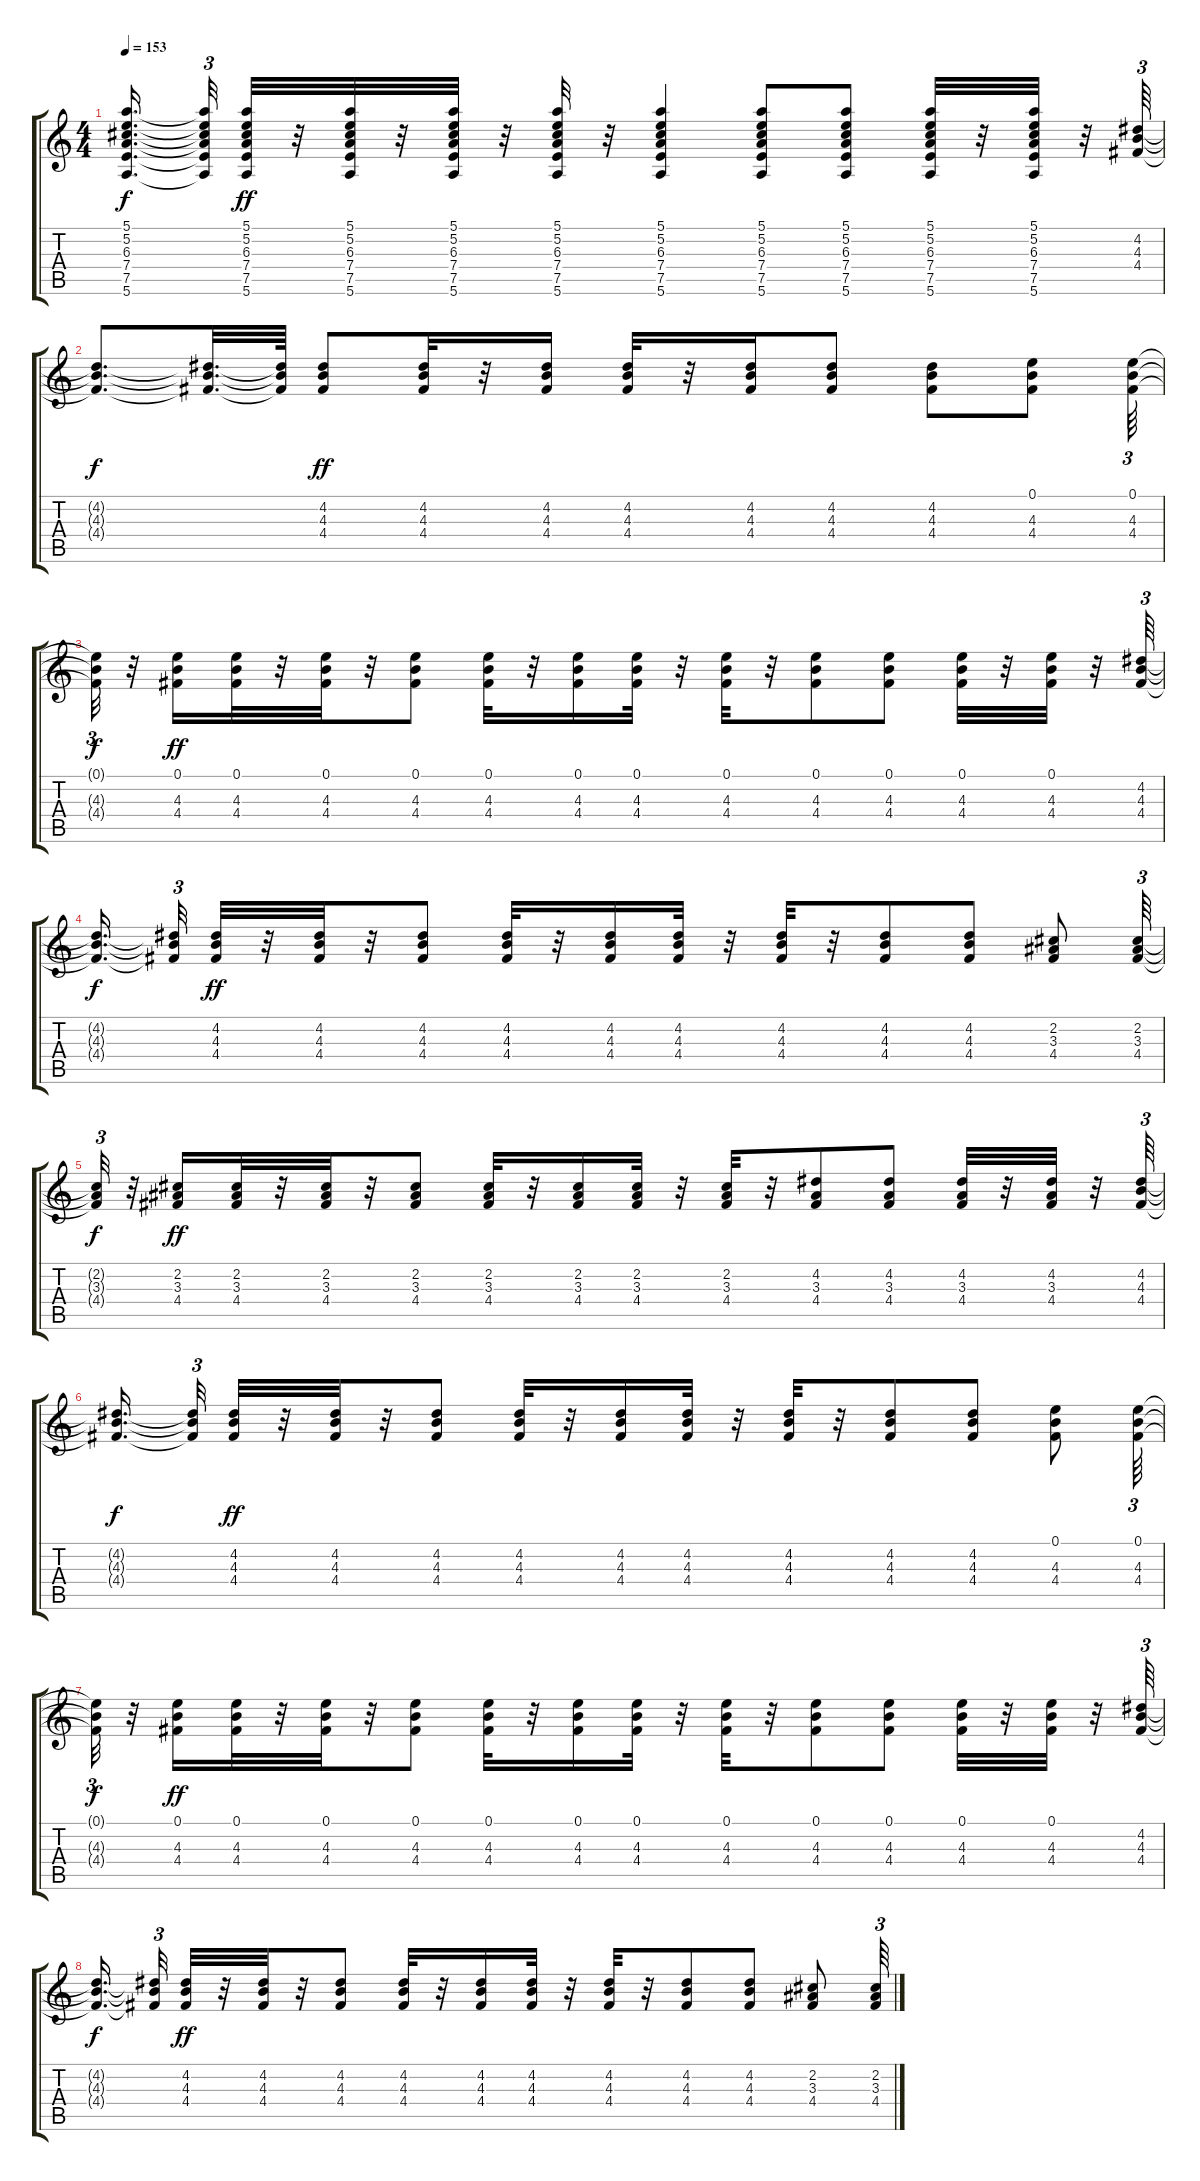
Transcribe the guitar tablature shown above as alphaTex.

\track "" {instrument acousticguitarsteel}
\staff {score tabs}
\tuning (E4 B3 G3 D3 A2 E2) {hide}
\ts (4 4)
\tempo 153
\clef g2
\ks c
(5.1{t} 5.2{t} 6.3{t} 7.4{t} 7.5{t} 5.6{t}).16{d dy f beam splitsecondary} (5.1{t} 5.2{t} 6.3{t} 7.4{t} 7.5{t} 5.6{t}).32{tu (3 2)} (5.1 5.2 6.3 7.4 7.5 5.6).32{dy ff} r.32 (5.1 5.2 6.3 7.4 7.5 5.6).32 r.32 (5.1 5.2 6.3 7.4 7.5 5.6).32 r.32 (5.1 5.2 6.3 7.4 7.5 5.6).32 r.32 (5.1 5.2 6.3 7.4 7.5 5.6).4 (5.1 5.2 6.3 7.4 7.5 5.6).8 (5.1 5.2 6.3 7.4 7.5 5.6).8 (5.1 5.2 6.3 7.4 7.5 5.6).32 r.32 (5.1 5.2 6.3 7.4 7.5 5.6).32 r.32 (4.2 4.3 4.4).64{tu (3 2)} |
(4.2{t} 4.3{t} 4.4{t}).8{d dy f} (4.2{t} 4.3{t} 4.4{t}).32{d} (4.2{t} 4.3{t} 4.4{t}).64 (4.2 4.3 4.4).8{dy ff} (4.2 4.3 4.4).32 r.32 (4.2 4.3 4.4).16 (4.2 4.3 4.4).32 r.32 (4.2 4.3 4.4).16 (4.2 4.3 4.4).8 (4.2 4.3 4.4).8 (0.1 4.3 4.4).8 (0.1 4.3 4.4).64{tu (3 2)} |
(0.1{t} 4.3{t} 4.4{t}).32{tu (3 2) dy f} r.32 (0.1 4.3 4.4).16{dy ff} (0.1 4.3 4.4).32 r.32 (0.1 4.3 4.4).32 r.32 (0.1 4.3 4.4).8 (0.1 4.3 4.4).32 r.32 (0.1 4.3 4.4).16 (0.1 4.3 4.4).32 r.32 (0.1 4.3 4.4).32 r.32 (0.1 4.3 4.4).8 (0.1 4.3 4.4).8 (0.1 4.3 4.4).32 r.32 (0.1 4.3 4.4).32 r.32 (4.2 4.3 4.4).64{tu (3 2)} |
(4.2{t} 4.3{t} 4.4{t}).16{d dy f beam splitsecondary} (4.2{t} 4.3{t} 4.4{t}).32{tu (3 2)} (4.2 4.3 4.4).32{dy ff} r.32 (4.2 4.3 4.4).32 r.32 (4.2 4.3 4.4).8 (4.2 4.3 4.4).32 r.32 (4.2 4.3 4.4).16 (4.2 4.3 4.4).32 r.32 (4.2 4.3 4.4).32 r.32 (4.2 4.3 4.4).8 (4.2 4.3 4.4).8 (2.2 3.3 4.4).8 (2.2 3.3 4.4).64{tu (3 2)} |
(2.2{t} 3.3{t} 4.4{t}).32{tu (3 2) dy f} r.32 (2.2 3.3 4.4).16{dy ff} (2.2 3.3 4.4).32 r.32 (2.2 3.3 4.4).32 r.32 (2.2 3.3 4.4).8 (2.2 3.3 4.4).32 r.32 (2.2 3.3 4.4).16 (2.2 3.3 4.4).32 r.32 (2.2 3.3 4.4).32 r.32 (4.2 3.3 4.4).8 (4.2 3.3 4.4).8 (4.2 3.3 4.4).32 r.32 (4.2 3.3 4.4).32 r.32 (4.2 4.3 4.4).64{tu (3 2)} |
(4.2{t} 4.3{t} 4.4{t}).16{d dy f beam splitsecondary} (4.2{t} 4.3{t} 4.4{t}).32{tu (3 2)} (4.2 4.3 4.4).32{dy ff} r.32 (4.2 4.3 4.4).32 r.32 (4.2 4.3 4.4).8 (4.2 4.3 4.4).32 r.32 (4.2 4.3 4.4).16 (4.2 4.3 4.4).32 r.32 (4.2 4.3 4.4).32 r.32 (4.2 4.3 4.4).8 (4.2 4.3 4.4).8 (0.1 4.3 4.4).8 (0.1 4.3 4.4).64{tu (3 2)} |
(0.1{t} 4.3{t} 4.4{t}).32{tu (3 2) dy f} r.32 (0.1 4.3 4.4).16{dy ff} (0.1 4.3 4.4).32 r.32 (0.1 4.3 4.4).32 r.32 (0.1 4.3 4.4).8 (0.1 4.3 4.4).32 r.32 (0.1 4.3 4.4).16 (0.1 4.3 4.4).32 r.32 (0.1 4.3 4.4).32 r.32 (0.1 4.3 4.4).8 (0.1 4.3 4.4).8 (0.1 4.3 4.4).32 r.32 (0.1 4.3 4.4).32 r.32 (4.2 4.3 4.4).64{tu (3 2)} |
(4.2{t} 4.3{t} 4.4{t}).16{d dy f beam splitsecondary} (4.2{t} 4.3{t} 4.4{t}).32{tu (3 2)} (4.2 4.3 4.4).32{dy ff} r.32 (4.2 4.3 4.4).32 r.32 (4.2 4.3 4.4).8 (4.2 4.3 4.4).32 r.32 (4.2 4.3 4.4).16 (4.2 4.3 4.4).32 r.32 (4.2 4.3 4.4).32 r.32 (4.2 4.3 4.4).8 (4.2 4.3 4.4).8 (2.2 3.3 4.4).8 (2.2 3.3 4.4).64{tu (3 2)}
